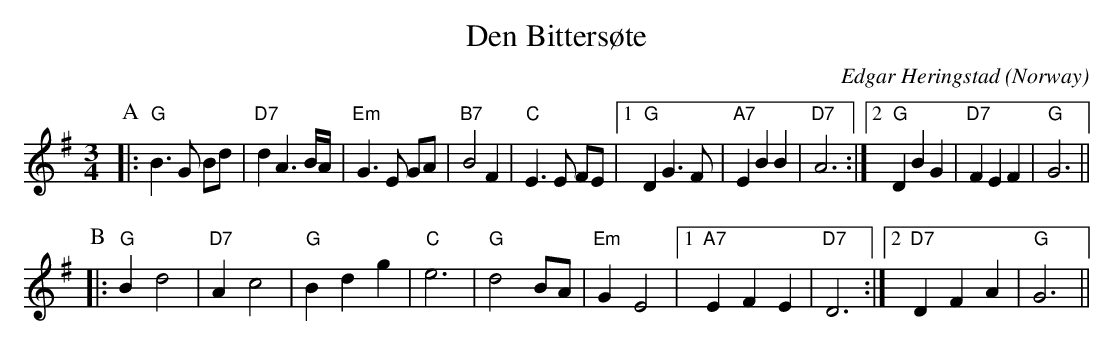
X:1
T:Den Bitters\/ote
C:Edgar Heringstad
O:Norway
M:3/4
K:Gmaj
P:A
|:"G" B3 G Bd |"D7" d2 A3 B/A/|"Em" G3E GA |"B7" B4 F2 |"C" E3E FE |1"G" D2 G3 F |"A7" E2B2B2 |"D7" A6 :|2"G" D2 B2G2 |"D7" F2E2F2 |"G" G6 ||
P:B
|:"G" B2d4 |"D7" A2c4 |"G" B2d2g2 |"C" e6 |"G" d4BA |"Em" G2E4 |1"A7" E2F2E2 |"D7" D6 :|2"D7" D2 F2 A2 |"G" G6 ||
